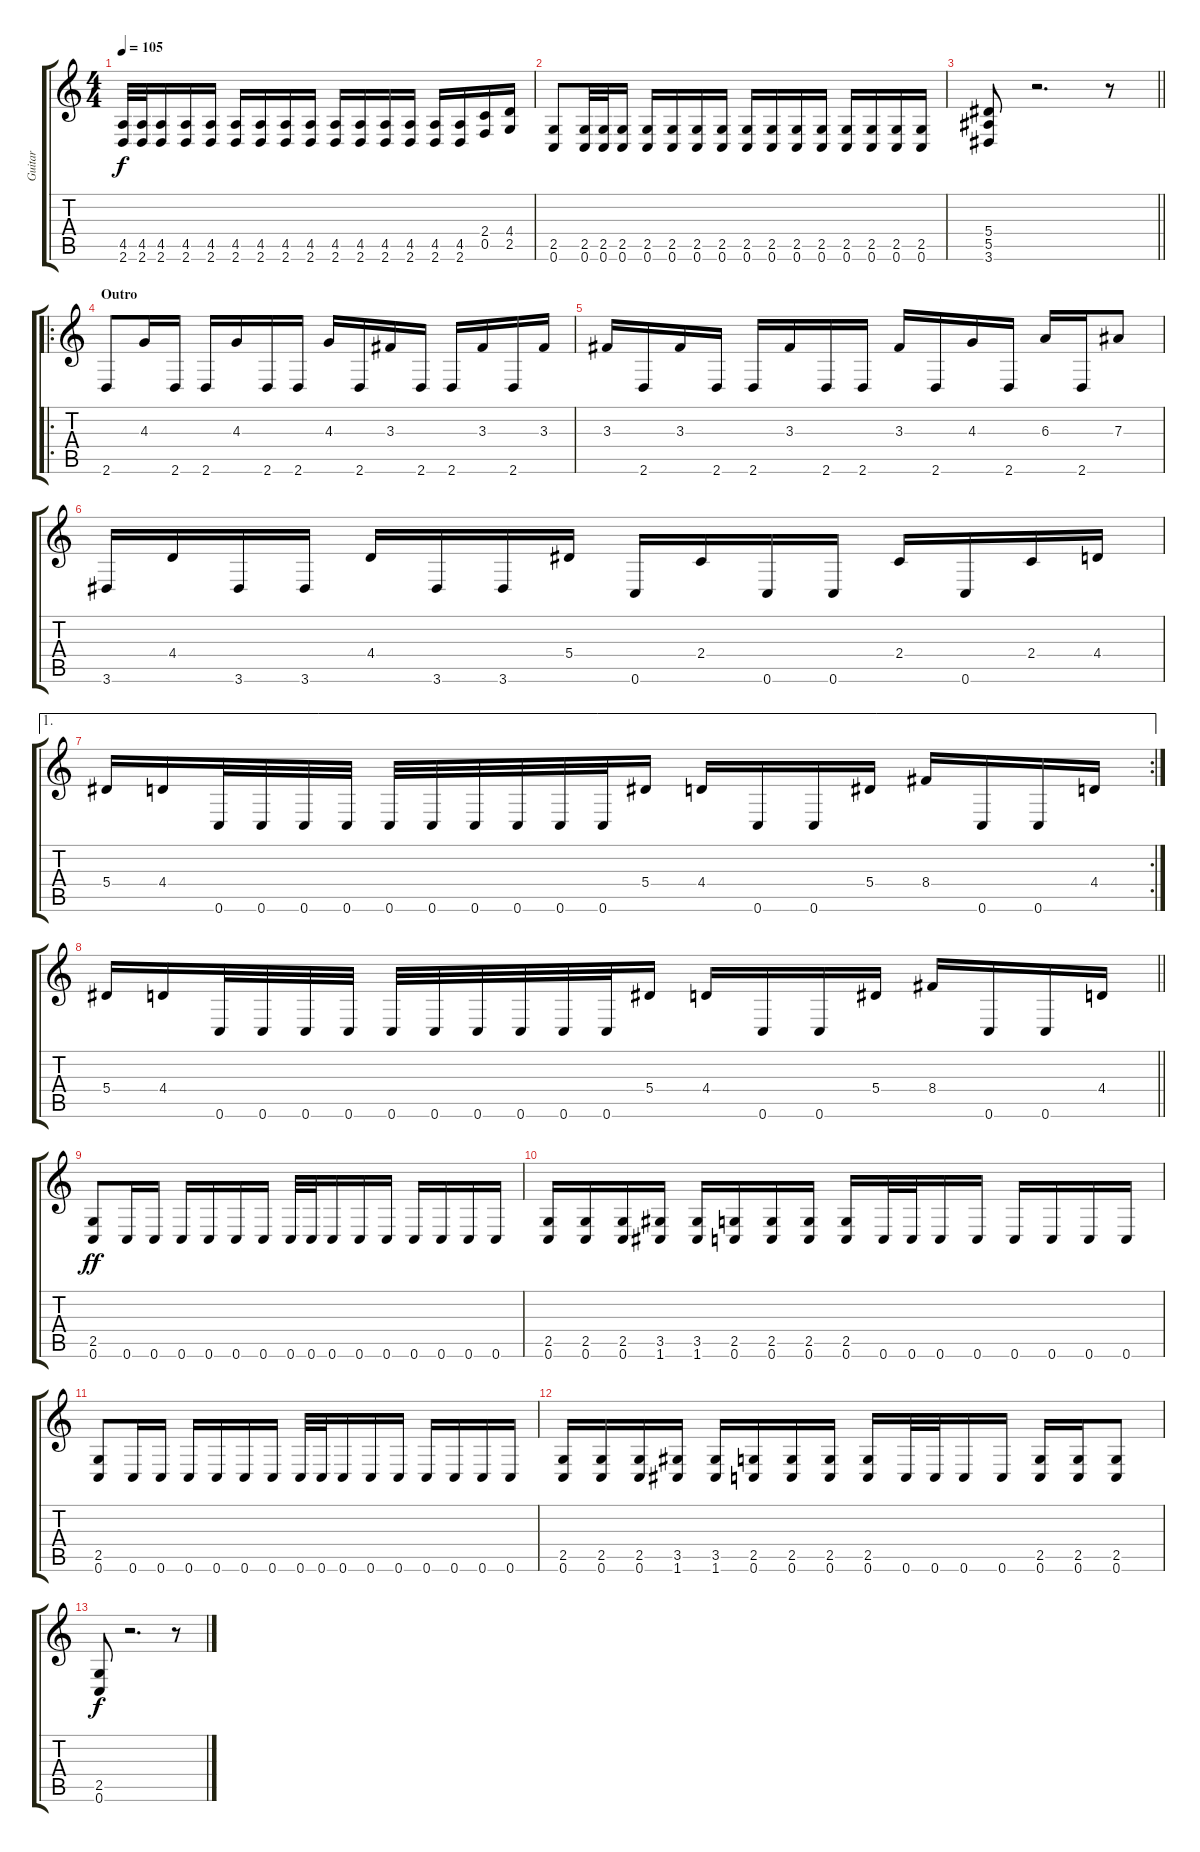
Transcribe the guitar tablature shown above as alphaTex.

\track ("Guitar" "Guitar") {instrument overdrivenguitar}
\staff {score tabs}
\tuning (C4 G3 Eb3 Bb2 F2 C2) {hide}
\ts (4 4)
\tempo 105
\clef g2
\ks c
(4.5 2.6).32{dy f} (4.5 2.6).32 (4.5 2.6).16 (4.5 2.6).16 (4.5 2.6).16 (4.5 2.6).16 (4.5 2.6).16 (4.5 2.6).16 (4.5 2.6).16 (4.5 2.6).16 (4.5 2.6).16 (4.5 2.6).16 (4.5 2.6).16 (4.5 2.6).16 (4.5 2.6).16 (2.4 0.5).16 (4.4 2.5).16 |
(2.5 0.6).8 (2.5 0.6).32 (2.5 0.6).32 (2.5 0.6).16 (2.5 0.6).16 (2.5 0.6).16 (2.5 0.6).16 (2.5 0.6).16 (2.5 0.6).16 (2.5 0.6).16 (2.5 0.6).16 (2.5 0.6).16 (2.5 0.6).16 (2.5 0.6).16 (2.5 0.6).16 (2.5 0.6).16 |
\barLineRight lightlight
(5.4 5.5 3.6).8 r.2{d} r.8 |
\ro
\section ("" "Outro")
2.6.8 4.3.16 2.6.16 2.6.16 4.3.16 2.6.16 2.6.16 4.3.16 2.6.16 3.3.16 2.6.16 2.6.16 3.3.16 2.6.16 3.3.16 |
3.3.16 2.6.16 3.3.16 2.6.16 2.6.16 3.3.16 2.6.16 2.6.16 3.3.16 2.6.16 4.3.16 2.6.16 6.3.16 2.6.16 7.3.8 |
3.6.16 4.4.16 3.6.16 3.6.16 4.4.16 3.6.16 3.6.16 5.4.16 0.6.16 2.4.16 0.6.16 0.6.16 2.4.16 0.6.16 2.4.16 4.4.16 |
\ae 1
\rc 2
5.4.16 4.4.16 0.6.32 0.6.32 0.6.32 0.6.32 0.6.32 0.6.32 0.6.32 0.6.32 0.6.32 0.6.32 5.4.16 4.4.16 0.6.16 0.6.16 5.4.16 8.4.16 0.6.16 0.6.16 4.4.16 |
\barLineRight lightlight
5.4.16 4.4.16 0.6.32 0.6.32 0.6.32 0.6.32 0.6.32 0.6.32 0.6.32 0.6.32 0.6.32 0.6.32 5.4.16 4.4.16 0.6.16 0.6.16 5.4.16 8.4.16 0.6.16 0.6.16 4.4.16 |
\section ("" "")
(2.5 0.6).8{dy ff} 0.6.16 0.6.16 0.6.16 0.6.16 0.6.16 0.6.16 0.6.32 0.6.32 0.6.16 0.6.16 0.6.16 0.6.16 0.6.16 0.6.16 0.6.16 |
(2.5 0.6).16 (2.5 0.6).16 (2.5 0.6).16 (3.5 1.6).16 (3.5 1.6).16 (2.5 0.6).16 (2.5 0.6).16 (2.5 0.6).16 (2.5 0.6).16 0.6.32 0.6.32 0.6.16 0.6.16 0.6.16 0.6.16 0.6.16 0.6.16 |
(2.5 0.6).8 0.6.16 0.6.16 0.6.16 0.6.16 0.6.16 0.6.16 0.6.32 0.6.32 0.6.16 0.6.16 0.6.16 0.6.16 0.6.16 0.6.16 0.6.16 |
(2.5 0.6).16 (2.5 0.6).16 (2.5 0.6).16 (3.5 1.6).16 (3.5 1.6).16 (2.5 0.6).16 (2.5 0.6).16 (2.5 0.6).16 (2.5 0.6).16 0.6.32 0.6.32 0.6.16 0.6.16 (2.5 0.6).16 (2.5 0.6).16 (2.5 0.6).8 |
(2.5 0.6).8{dy f} r.2{d} r.8
